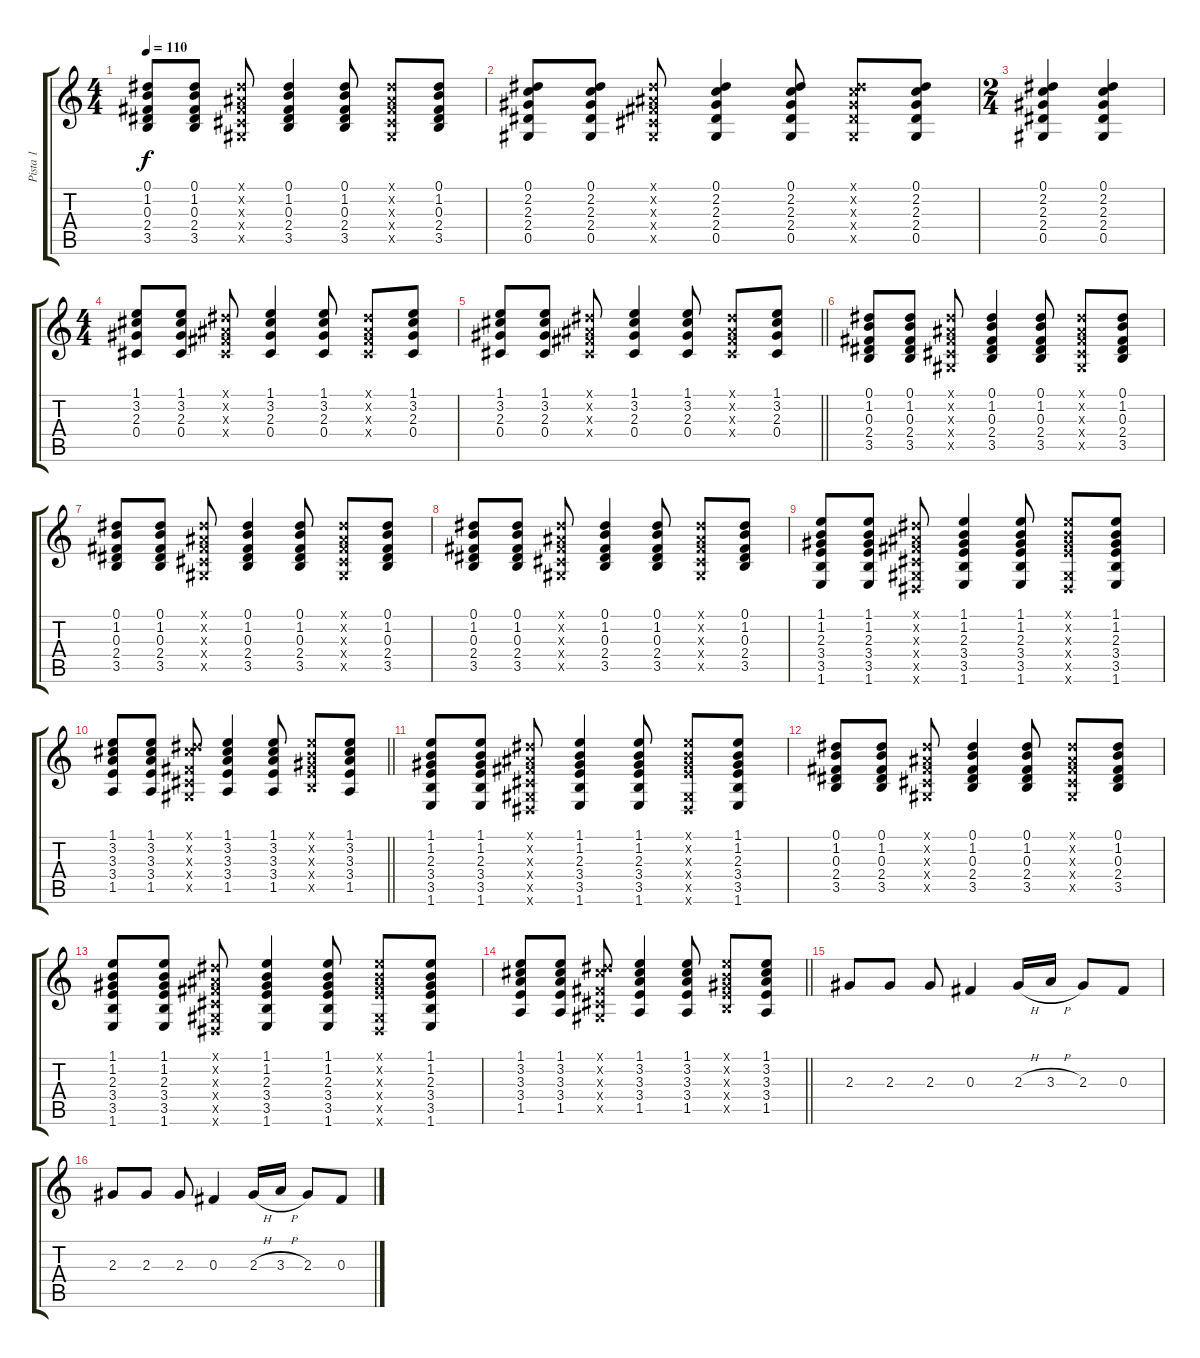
\track ("Pista 1" "Pista 1") {instrument acousticguitarsteel}
\staff {score tabs}
\tuning (Eb4 Bb3 Gb3 Db3 Ab2 Eb2) {hide}
\ts (4 4)
\tempo 110
\clef g2
\ks c
(0.1 1.2 0.3 2.4 3.5).8{dy f} (0.1 1.2 0.3 2.4 3.5).8 (0.1{x} 0.2{x} 0.3{x} 0.4{x} 0.5{x}).8 (0.1 1.2 0.3 2.4 3.5).4 (0.1 1.2 0.3 2.4 3.5).8 (0.1{x} 0.2{x} 0.3{x} 0.4{x} 0.5{x}).8 (0.1 1.2 0.3 2.4 3.5).8 |
(0.1 2.2 2.3 2.4 0.5).8 (0.1 2.2 2.3 2.4 0.5).8 (0.1{x} 0.2{x} 0.3{x} 0.4{x} 0.5{x}).8 (0.1 2.2 2.3 2.4 0.5).4 (0.1 2.2 2.3 2.4 0.5).8 (0.1{x} 2.2{x} 2.3{x} 2.4{x} 0.5{x}).8 (0.1 2.2 2.3 2.4 0.5).8 |
\ts (2 4)
(0.1 2.2 2.3 2.4 0.5).4 (0.1 2.2 2.3 2.4 0.5).4 |
\ts (4 4)
(1.1 3.2 2.3 0.4).8 (1.1 3.2 2.3 0.4).8 (0.1{x} 0.2{x} 0.3{x} 0.4{x}).8 (1.1 3.2 2.3 0.4).4 (1.1 3.2 2.3 0.4).8 (0.1{x} 0.2{x} 0.3{x} 0.4{x}).8 (1.1 3.2 2.3 0.4).8 |
\barLineRight lightlight
(1.1 3.2 2.3 0.4).8 (1.1 3.2 2.3 0.4).8 (0.1{x} 0.2{x} 0.3{x} 0.4{x}).8 (1.1 3.2 2.3 0.4).4 (1.1 3.2 2.3 0.4).8 (0.1{x} 0.2{x} 0.3{x} 0.4{x}).8 (1.1 3.2 2.3 0.4).8 |
(0.1 1.2 0.3 2.4 3.5).8 (0.1 1.2 0.3 2.4 3.5).8 (0.1{x} 0.2{x} 0.3{x} 0.4{x} 0.5{x}).8 (0.1 1.2 0.3 2.4 3.5).4 (0.1 1.2 0.3 2.4 3.5).8 (0.1{x} 0.2{x} 0.3{x} 0.4{x} 0.5{x}).8 (0.1 1.2 0.3 2.4 3.5).8 |
(0.1 1.2 0.3 2.4 3.5).8 (0.1 1.2 0.3 2.4 3.5).8 (0.1{x} 0.2{x} 0.3{x} 0.4{x} 0.5{x}).8 (0.1 1.2 0.3 2.4 3.5).4 (0.1 1.2 0.3 2.4 3.5).8 (0.1{x} 0.2{x} 0.3{x} 0.4{x} 0.5{x}).8 (0.1 1.2 0.3 2.4 3.5).8 |
(0.1 1.2 0.3 2.4 3.5).8 (0.1 1.2 0.3 2.4 3.5).8 (0.1{x} 0.2{x} 0.3{x} 0.4{x} 0.5{x}).8 (0.1 1.2 0.3 2.4 3.5).4 (0.1 1.2 0.3 2.4 3.5).8 (0.1{x} 0.2{x} 0.3{x} 0.4{x} 0.5{x}).8 (0.1 1.2 0.3 2.4 3.5).8 |
(1.1 1.2 2.3 3.4 3.5 1.6).8 (1.1 1.2 2.3 3.4 3.5 1.6).8 (0.1{x} 0.2{x} 0.3{x} 0.4{x} 0.5{x} 0.6{x}).8 (1.1 1.2 2.3 3.4 3.5 1.6).4 (1.1 1.2 2.3 3.4 3.5 1.6).8 (1.1{x} 1.2{x} 2.3{x} 3.4{x} 0.5{x} 0.6{x}).8 (1.1 1.2 2.3 3.4 3.5 1.6).8 |
\barLineRight lightlight
(1.1 3.2 3.3 3.4 1.5).8 (1.1 3.2 3.3 3.4 1.5).8 (0.1{x} 3.2{x} 0.3{x} 0.4{x} 0.5{x}).8 (1.1 3.2 3.3 3.4 1.5).4 (1.1 3.2 3.3 3.4 1.5).8 (1.1{x} 1.2{x} 2.3{x} 3.4{x} 3.5{x}).8 (1.1 3.2 3.3 3.4 1.5).8 |
(1.1 1.2 2.3 3.4 3.5 1.6).8 (1.1 1.2 2.3 3.4 3.5 1.6).8 (0.1{x} 0.2{x} 0.3{x} 0.4{x} 0.5{x} 0.6{x}).8 (1.1 1.2 2.3 3.4 3.5 1.6).4 (1.1 1.2 2.3 3.4 3.5 1.6).8 (1.1{x} 1.2{x} 2.3{x} 3.4{x} 0.5{x} 0.6{x}).8 (1.1 1.2 2.3 3.4 3.5 1.6).8 |
(0.1 1.2 0.3 2.4 3.5).8 (0.1 1.2 0.3 2.4 3.5).8 (0.1{x} 0.2{x} 0.3{x} 0.4{x} 0.5{x}).8 (0.1 1.2 0.3 2.4 3.5).4 (0.1 1.2 0.3 2.4 3.5).8 (0.1{x} 0.2{x} 0.3{x} 0.4{x} 0.5{x}).8 (0.1 1.2 0.3 2.4 3.5).8 |
(1.1 1.2 2.3 3.4 3.5 1.6).8 (1.1 1.2 2.3 3.4 3.5 1.6).8 (0.1{x} 0.2{x} 0.3{x} 0.4{x} 0.5{x} 0.6{x}).8 (1.1 1.2 2.3 3.4 3.5 1.6).4 (1.1 1.2 2.3 3.4 3.5 1.6).8 (1.1{x} 1.2{x} 2.3{x} 3.4{x} 0.5{x} 0.6{x}).8 (1.1 1.2 2.3 3.4 3.5 1.6).8 |
\barLineRight lightlight
(1.1 3.2 3.3 3.4 1.5).8 (1.1 3.2 3.3 3.4 1.5).8 (0.1{x} 3.2{x} 0.3{x} 0.4{x} 0.5{x}).8 (1.1 3.2 3.3 3.4 1.5).4 (1.1 3.2 3.3 3.4 1.5).8 (1.1{x} 1.2{x} 2.3{x} 3.4{x} 3.5{x}).8 (1.1 3.2 3.3 3.4 1.5).8 |
2.3.8{volume 4 instrument acousticguitarsteel} 2.3.8 2.3.8 0.3.4 2.3{h}.16 3.3{h}.16 2.3.8 0.3.8 |
2.3.8 2.3.8 2.3.8 0.3.4 2.3{h}.16 3.3{h}.16 2.3.8 0.3.8
